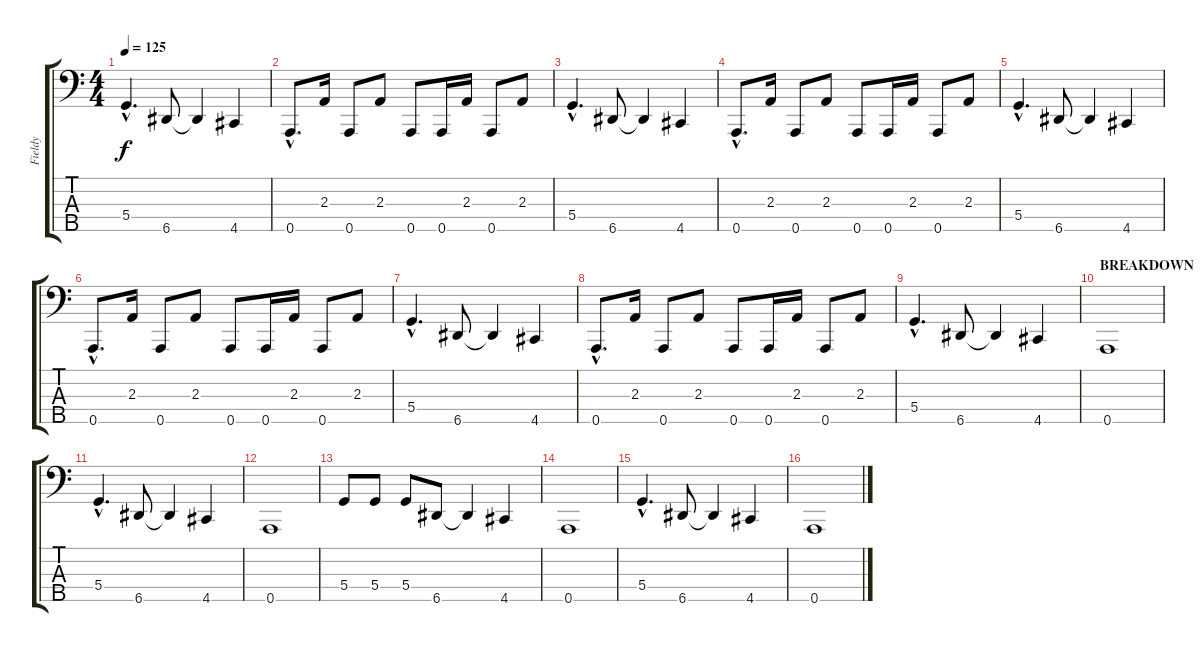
\track ("Fieldy" "Fieldy") {instrument slapbass1}
\staff {score tabs}
\tuning (F2 C2 G1 D1 A0) {hide}
\ts (4 4)
\tempo 125
\clef f4
\ks c
5.4{hac}.4{d dy f} 6.5.8 6.5{t}.4 4.5.4 |
0.5{hac}.8{d} 2.3.16 0.5.8 2.3.8 0.5.8 0.5.16 2.3.16 0.5.8 2.3.8 |
5.4{hac}.4{d} 6.5.8 6.5{t}.4 4.5.4 |
0.5{hac}.8{d} 2.3.16 0.5.8 2.3.8 0.5.8 0.5.16 2.3.16 0.5.8 2.3.8 |
5.4{hac}.4{d} 6.5.8 6.5{t}.4 4.5.4 |
0.5{hac}.8{d} 2.3.16 0.5.8 2.3.8 0.5.8 0.5.16 2.3.16 0.5.8 2.3.8 |
5.4{hac}.4{d} 6.5.8 6.5{t}.4 4.5.4 |
0.5{hac}.8{d} 2.3.16 0.5.8 2.3.8 0.5.8 0.5.16 2.3.16 0.5.8 2.3.8 |
5.4{hac}.4{d} 6.5.8 6.5{t}.4 4.5.4 |
\section ("" "BREAKDOWN")
0.5.1{instrument electricbassfinger} |
5.4{hac}.4{d} 6.5.8 6.5{t}.4 4.5.4 |
0.5.1 |
5.4.8 5.4.8 5.4.8 6.5.8 6.5{t}.4 4.5.4 |
0.5.1 |
5.4{hac}.4{d} 6.5.8 6.5{t}.4 4.5.4 |
0.5.1
